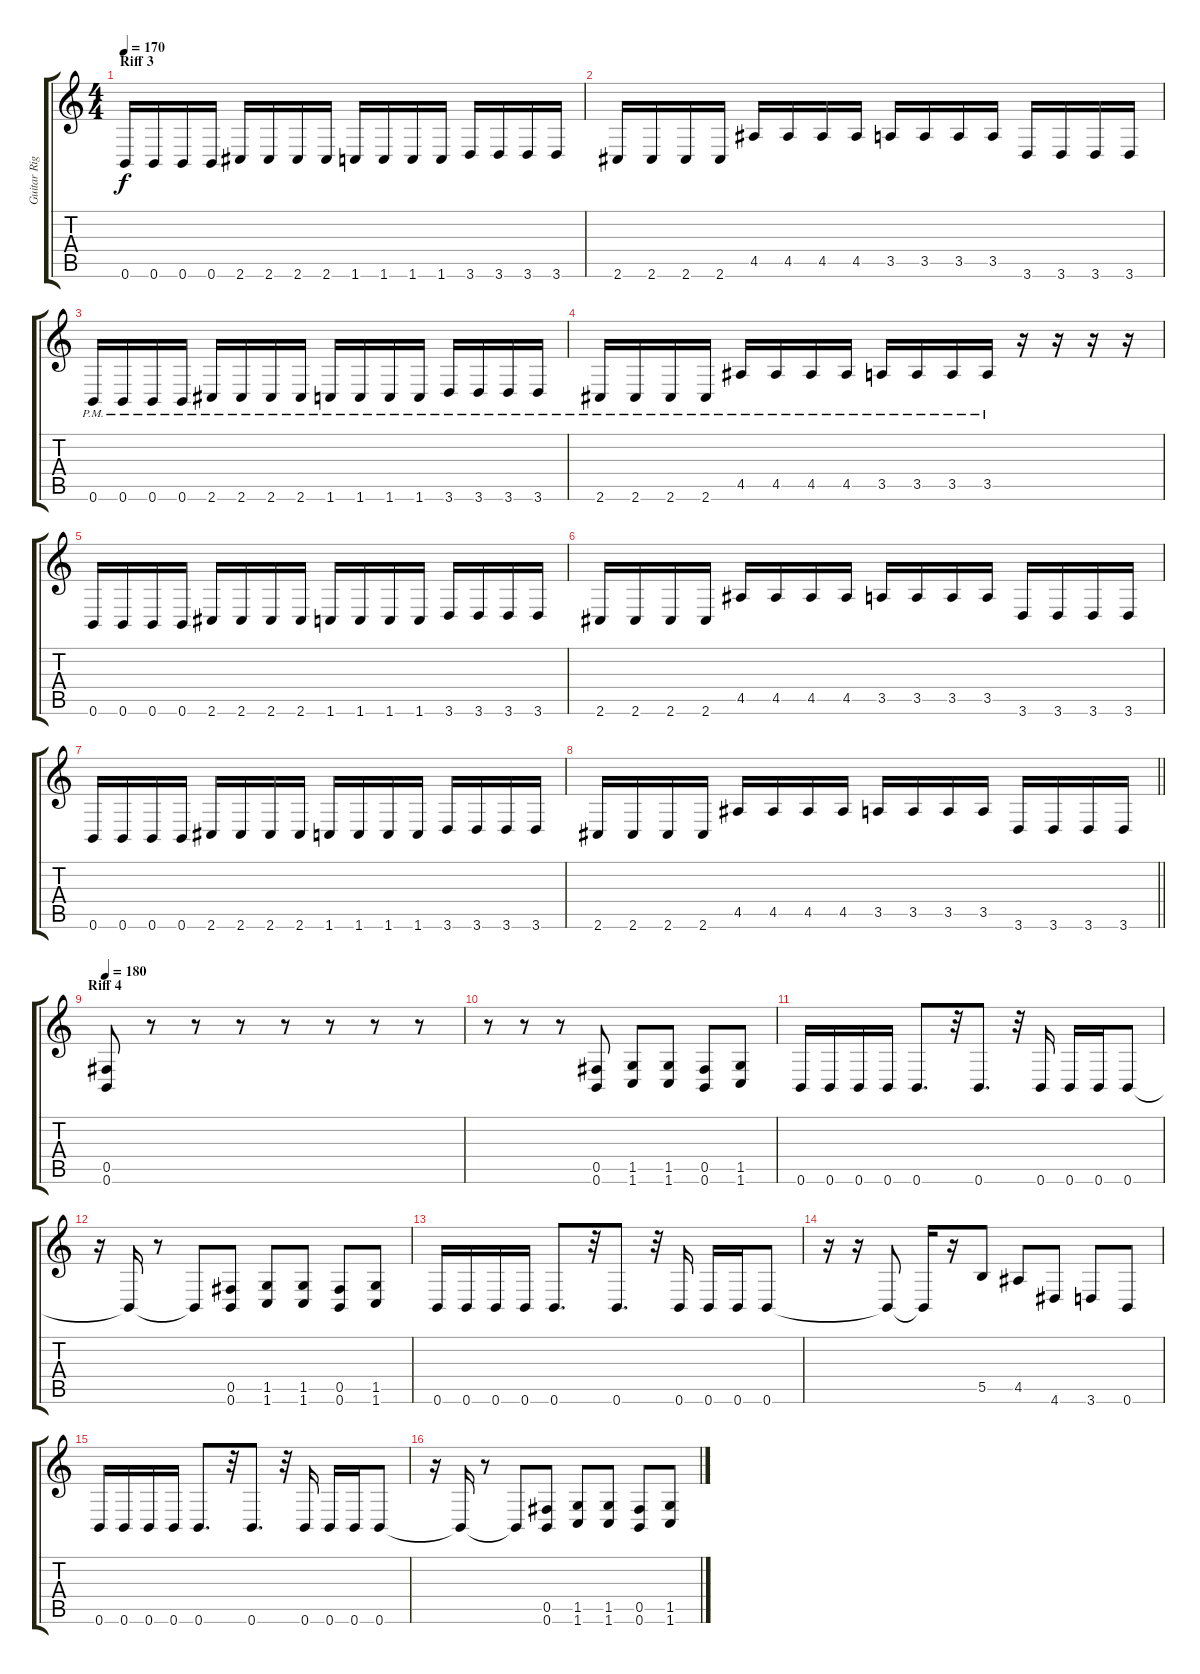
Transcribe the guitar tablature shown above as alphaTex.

\track ("Guitar Right" "Guitar Rig") {instrument distortionguitar}
\staff {score tabs}
\tuning (Db4 Ab3 E3 B2 Gb2 B1) {hide}
\ts (4 4)
\section ("" "Riff 3")
\tempo 170
\clef g2
\ks c
0.6.16{dy f} 0.6.16 0.6.16 0.6.16 2.6.16 2.6.16 2.6.16 2.6.16 1.6.16 1.6.16 1.6.16 1.6.16 3.6.16 3.6.16 3.6.16 3.6.16 |
2.6.16 2.6.16 2.6.16 2.6.16 4.5.16 4.5.16 4.5.16 4.5.16 3.5.16 3.5.16 3.5.16 3.5.16 3.6.16 3.6.16 3.6.16 3.6.16 |
0.6{pm}.16 0.6{pm}.16 0.6{pm}.16 0.6{pm}.16 2.6{pm}.16 2.6{pm}.16 2.6{pm}.16 2.6{pm}.16 1.6{pm}.16 1.6{pm}.16 1.6{pm}.16 1.6{pm}.16 3.6{pm}.16 3.6{pm}.16 3.6{pm}.16 3.6{pm}.16 |
2.6{pm}.16 2.6{pm}.16 2.6{pm}.16 2.6{pm}.16 4.5{pm}.16 4.5{pm}.16 4.5{pm}.16 4.5{pm}.16 3.5{pm}.16 3.5{pm}.16 3.5{pm}.16 3.5{pm}.16 r.16 r.16 r.16 r.16 |
0.6.16 0.6.16 0.6.16 0.6.16 2.6.16 2.6.16 2.6.16 2.6.16 1.6.16 1.6.16 1.6.16 1.6.16 3.6.16 3.6.16 3.6.16 3.6.16 |
2.6.16 2.6.16 2.6.16 2.6.16 4.5.16 4.5.16 4.5.16 4.5.16 3.5.16 3.5.16 3.5.16 3.5.16 3.6.16 3.6.16 3.6.16 3.6.16 |
0.6.16 0.6.16 0.6.16 0.6.16 2.6.16 2.6.16 2.6.16 2.6.16 1.6.16 1.6.16 1.6.16 1.6.16 3.6.16 3.6.16 3.6.16 3.6.16 |
\barLineRight lightlight
2.6.16 2.6.16 2.6.16 2.6.16 4.5.16 4.5.16 4.5.16 4.5.16 3.5.16 3.5.16 3.5.16 3.5.16 3.6.16 3.6.16 3.6.16 3.6.16 |
\section ("" "Riff 4")
\tempo 180
(0.5 0.6).8 r.8 r.8 r.8 r.8 r.8 r.8 r.8 |
r.8 r.8 r.8 (0.5 0.6).8 (1.5 1.6).8 (1.5 1.6).8 (0.5 0.6).8 (1.5 1.6).8 |
0.6.16 0.6.16 0.6.16 0.6.16 0.6.8{d} r.32 0.6.8{d} r.32 0.6.16 0.6.16 0.6.16 0.6.8 |
r.16 0.6{t}.16 r.8 0.6{t}.8 (0.5 0.6).8 (1.5 1.6).8 (1.5 1.6).8 (0.5 0.6).8 (1.5 1.6).8 |
0.6.16 0.6.16 0.6.16 0.6.16 0.6.8{d} r.32 0.6.8{d} r.32 0.6.16 0.6.16 0.6.16 0.6.8 |
r.16 r.16 0.6{t}.8 0.6{t}.16 r.16 5.5.8 4.5.8 4.6.8 3.6.8 0.6.8 |
0.6.16 0.6.16 0.6.16 0.6.16 0.6.8{d} r.32 0.6.8{d} r.32 0.6.16 0.6.16 0.6.16 0.6.8 |
r.16 0.6{t}.16 r.8 0.6{t}.8 (0.5 0.6).8 (1.5 1.6).8 (1.5 1.6).8 (0.5 0.6).8 (1.5 1.6).8
